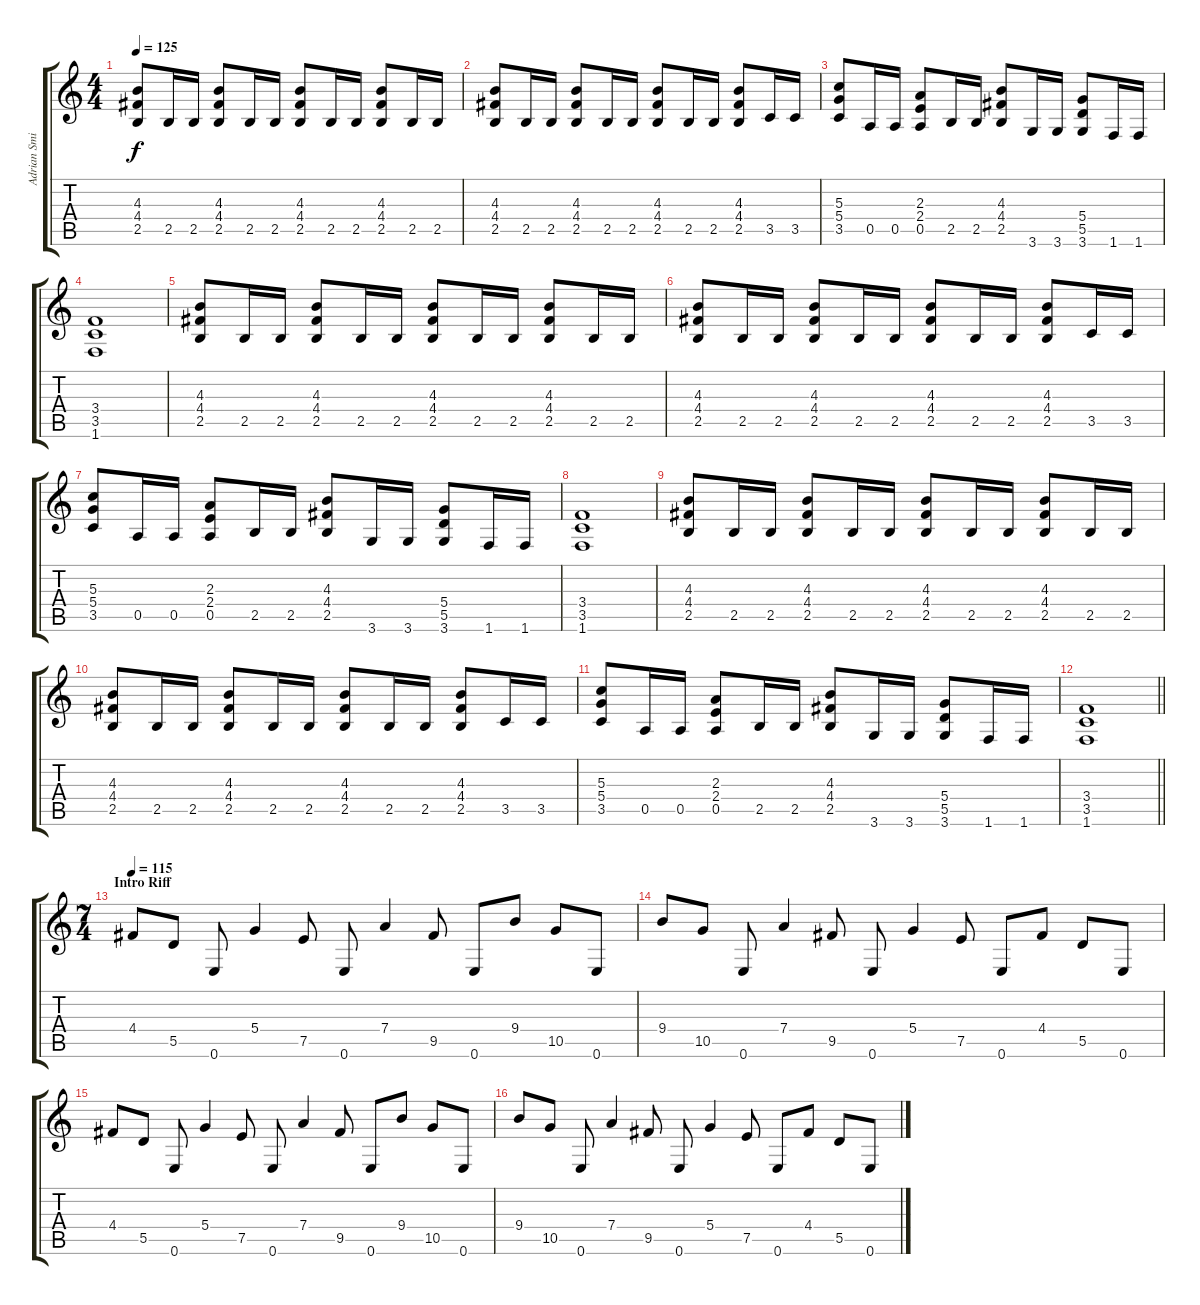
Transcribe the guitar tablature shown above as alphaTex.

\track ("Adrian Smith" "Adrian Smi") {instrument distortionguitar}
\staff {score tabs}
\tuning (E4 B3 G3 D3 A2 E2) {hide}
\ts (4 4)
\tempo 125
\clef g2
\ks c
(4.3 4.4 2.5).8{dy f} 2.5.16 2.5.16 (4.3 4.4 2.5).8 2.5.16 2.5.16 (4.3 4.4 2.5).8 2.5.16 2.5.16 (4.3 4.4 2.5).8 2.5.16 2.5.16 |
(4.3 4.4 2.5).8 2.5.16 2.5.16 (4.3 4.4 2.5).8 2.5.16 2.5.16 (4.3 4.4 2.5).8 2.5.16 2.5.16 (4.3 4.4 2.5).8 3.5.16 3.5.16 |
(5.3 5.4 3.5).8 0.5.16 0.5.16 (2.3 2.4 0.5).8 2.5.16 2.5.16 (4.3 4.4 2.5).8 3.6.16 3.6.16 (5.4 5.5 3.6).8 1.6.16 1.6.16 |
(3.4 3.5 1.6).1 |
(4.3 4.4 2.5).8 2.5.16 2.5.16 (4.3 4.4 2.5).8 2.5.16 2.5.16 (4.3 4.4 2.5).8 2.5.16 2.5.16 (4.3 4.4 2.5).8 2.5.16 2.5.16 |
(4.3 4.4 2.5).8 2.5.16 2.5.16 (4.3 4.4 2.5).8 2.5.16 2.5.16 (4.3 4.4 2.5).8 2.5.16 2.5.16 (4.3 4.4 2.5).8 3.5.16 3.5.16 |
(5.3 5.4 3.5).8 0.5.16 0.5.16 (2.3 2.4 0.5).8 2.5.16 2.5.16 (4.3 4.4 2.5).8 3.6.16 3.6.16 (5.4 5.5 3.6).8 1.6.16 1.6.16 |
(3.4 3.5 1.6).1 |
(4.3 4.4 2.5).8 2.5.16 2.5.16 (4.3 4.4 2.5).8 2.5.16 2.5.16 (4.3 4.4 2.5).8 2.5.16 2.5.16 (4.3 4.4 2.5).8 2.5.16 2.5.16 |
(4.3 4.4 2.5).8 2.5.16 2.5.16 (4.3 4.4 2.5).8 2.5.16 2.5.16 (4.3 4.4 2.5).8 2.5.16 2.5.16 (4.3 4.4 2.5).8 3.5.16 3.5.16 |
(5.3 5.4 3.5).8 0.5.16 0.5.16 (2.3 2.4 0.5).8 2.5.16 2.5.16 (4.3 4.4 2.5).8 3.6.16 3.6.16 (5.4 5.5 3.6).8 1.6.16 1.6.16 |
\barLineRight lightlight
(3.4 3.5 1.6).1 |
\ts (7 4)
\section ("" "Intro Riff")
\tempo 115
4.4.8 5.5.8 0.6.8 5.4.4 7.5.8 0.6.8 7.4.4 9.5.8 0.6.8 9.4.8 10.5.8 0.6.8 |
9.4.8 10.5.8 0.6.8 7.4.4 9.5.8 0.6.8 5.4.4 7.5.8 0.6.8 4.4.8 5.5.8 0.6.8 |
4.4.8 5.5.8 0.6.8 5.4.4 7.5.8 0.6.8 7.4.4 9.5.8 0.6.8 9.4.8 10.5.8 0.6.8 |
9.4.8 10.5.8 0.6.8 7.4.4 9.5.8 0.6.8 5.4.4 7.5.8 0.6.8 4.4.8 5.5.8 0.6.8
